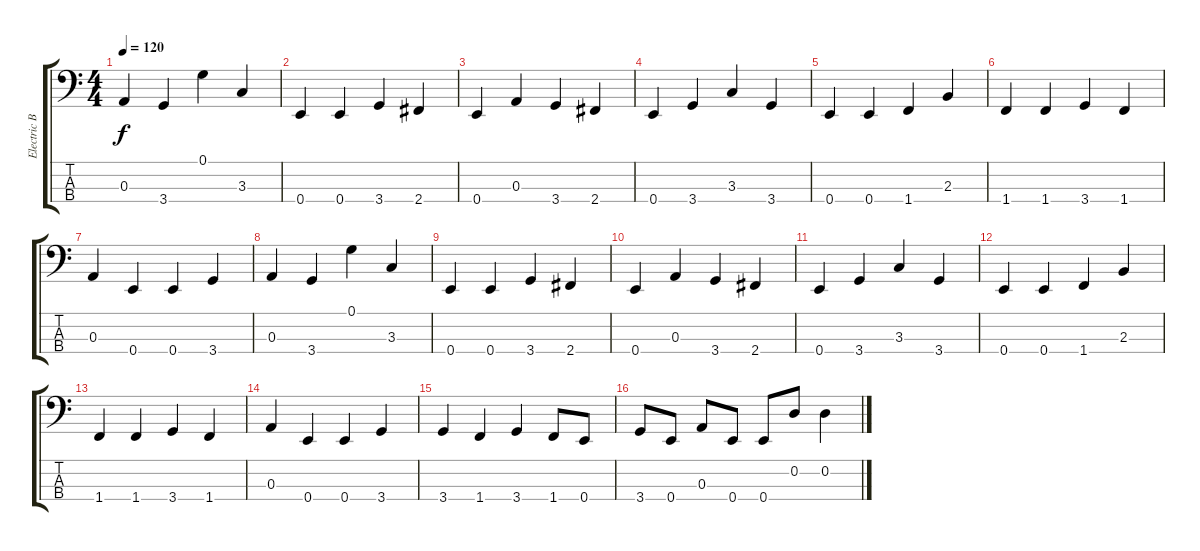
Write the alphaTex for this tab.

\track ("Electric Bass" "Electric B") {instrument electricbassfinger}
\staff {score tabs}
\tuning (G2 D2 A1 E1) {hide}
\ts (4 4)
\tempo 120
\clef f4
\ks c
0.3.4{dy f} 3.4.4 0.1.4 3.3.4 |
0.4.4 0.4.4 3.4.4 2.4.4 |
0.4.4 0.3.4 3.4.4 2.4.4 |
0.4.4 3.4.4 3.3.4 3.4.4 |
0.4.4 0.4.4 1.4.4 2.3.4 |
1.4.4 1.4.4 3.4.4 1.4.4 |
0.3.4 0.4.4 0.4.4 3.4.4 |
0.3.4 3.4.4 0.1.4 3.3.4 |
0.4.4 0.4.4 3.4.4 2.4.4 |
0.4.4 0.3.4 3.4.4 2.4.4 |
0.4.4 3.4.4 3.3.4 3.4.4 |
0.4.4 0.4.4 1.4.4 2.3.4 |
1.4.4 1.4.4 3.4.4 1.4.4 |
0.3.4 0.4.4 0.4.4 3.4.4 |
3.4.4 1.4.4 3.4.4 1.4.8 0.4.8 |
3.4.8 0.4.8 0.3.8 0.4.8 0.4.8 0.2.8 0.2.4
